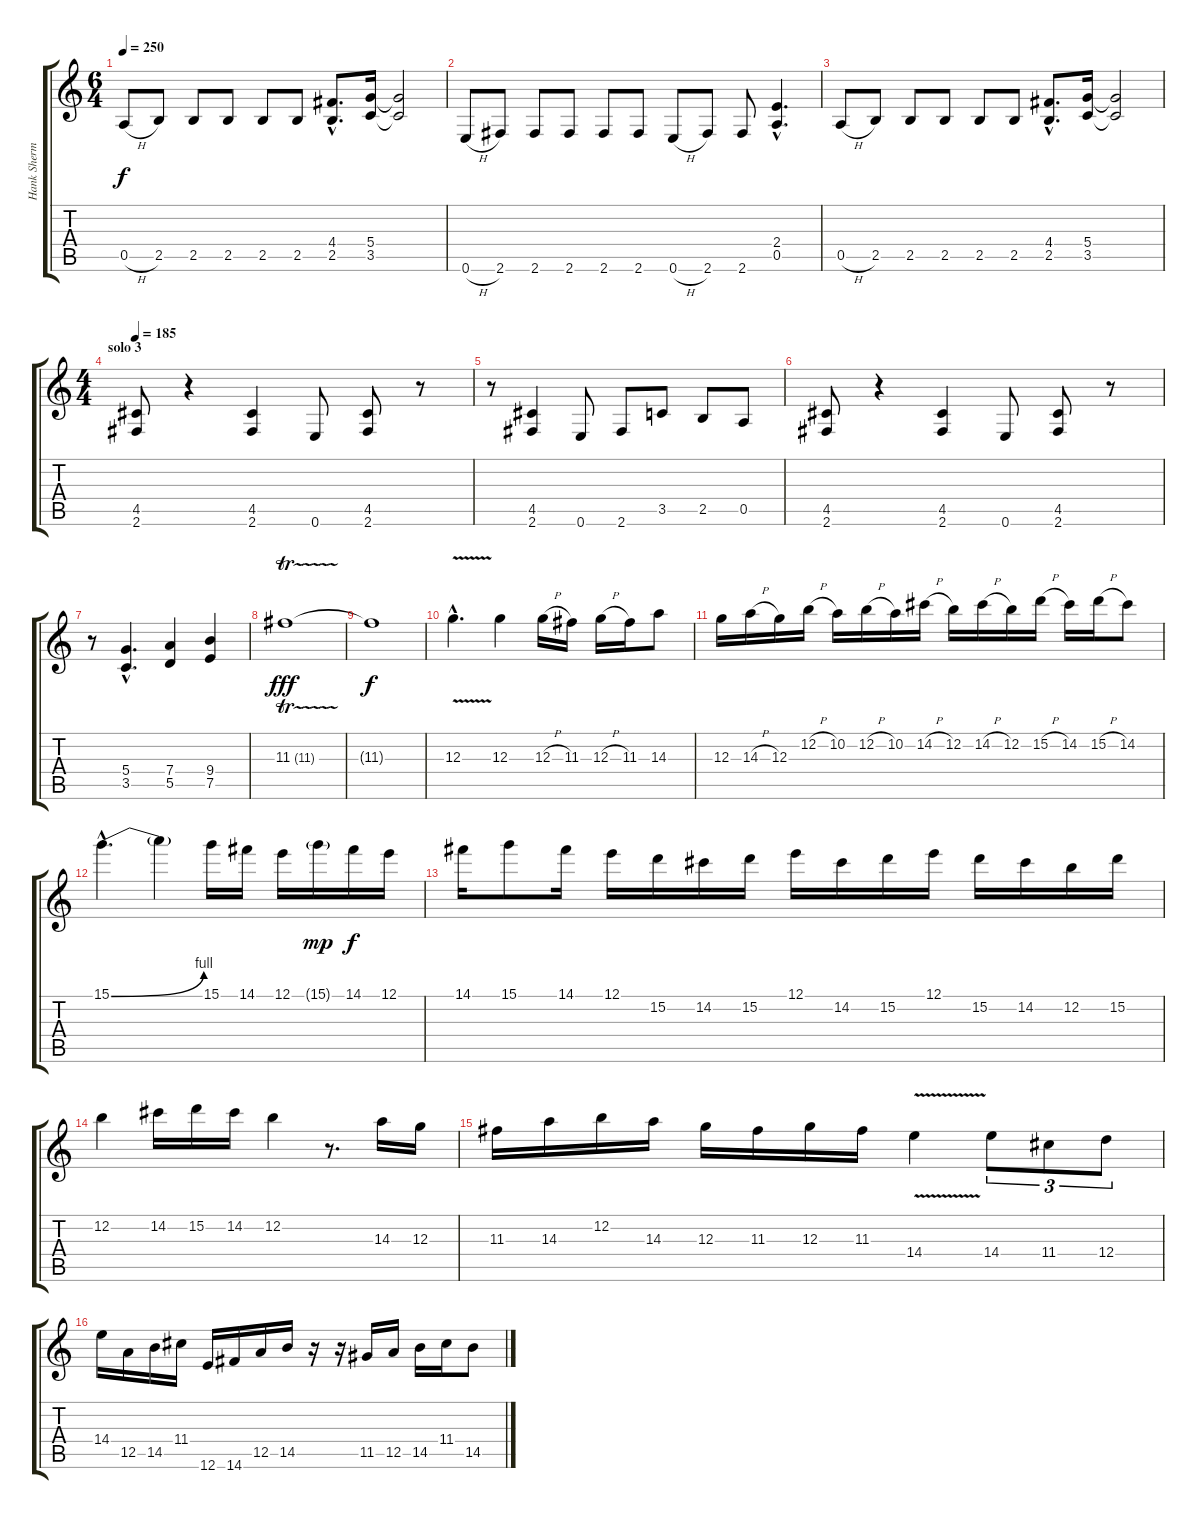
\track ("Hank Shermann" "Hank Sherm") {instrument distortionguitar}
\staff {score tabs}
\tuning (E4 B3 G3 D3 A2 E2) {hide}
\ts (6 4)
\tempo 250
\clef g2
\ks c
0.5{h}.8{dy f} 2.5.8 2.5.8 2.5.8 2.5.8 2.5.8 (4.4{hac} 2.5{hac}).8{d} (5.4 3.5).16 (5.4{t} 3.5{t}).2 |
0.6{h}.8 2.6.8 2.6.8 2.6.8 2.6.8 2.6.8 0.6{h}.8 2.6.8 2.6.8 (2.4{hac} 0.5{hac}).4{d} |
0.5{h}.8 2.5.8 2.5.8 2.5.8 2.5.8 2.5.8 (4.4{hac} 2.5{hac}).8{d} (5.4 3.5).16 (5.4{t} 3.5{t}).2 |
\ts (4 4)
\section ("" "solo 3")
\tempo 185
(4.5 2.6).8 r.4 (4.5 2.6).4 0.6.8 (4.5 2.6).8 r.8 |
r.8 (4.5 2.6).4 0.6.8 2.6.8 3.5.8 2.5.8 0.5.8 |
(4.5 2.6).8 r.4 (4.5 2.6).4 0.6.8 (4.5 2.6).8 r.8 |
r.8 (5.4{hac} 3.5{hac}).4{d} (7.4 5.5).4 (9.4 7.5).4 |
11.3{tr (11 16)}.1{dy fff} |
11.3{t}.1{dy f} |
12.3{v hac}.4{d} 12.3.4 12.3{h}.16 11.3.16 12.3{h}.16 11.3.16 14.3.8 |
12.3.16 14.3{h}.16 12.3.16 12.2{h}.16 10.2.16 12.2{h}.16 10.2.16 14.2{h}.16 12.2.16 14.2{h}.16 12.2.16 15.2{h}.16 14.2.16 15.2{h}.16 14.2.8 |
15.1{be (bend 0 0 60 4) hac}.4{d} 15.1{t}.4 15.1.16 14.1.16 12.1.16 15.1{g}.16{dy mp} 14.1.16{dy f} 12.1.16 |
14.1.16 15.1.8 14.1.16 12.1.16 15.2.16 14.2.16 15.2.16 12.1.16 14.2.16 15.2.16 12.1.16 15.2.16 14.2.16 12.2.16 15.2.16 |
12.2.4 14.2.16 15.2.16 14.2.16 12.2.4 r.8{d} 14.3.16 12.3.16 |
11.3.16 14.3.16 12.2.16 14.3.16 12.3.16 11.3.16 12.3.16 11.3.16 14.4{v}.4 14.4.8{tu (3 2)} 11.4.8{tu (3 2)} 12.4.8{tu (3 2)} |
14.4.16 12.5.16 14.5.16 11.4.16 12.6.16 14.6.16 12.5.16 14.5.16 r.16 r.16 11.5.16 12.5.16 14.5.16 11.4.16 14.5.8
